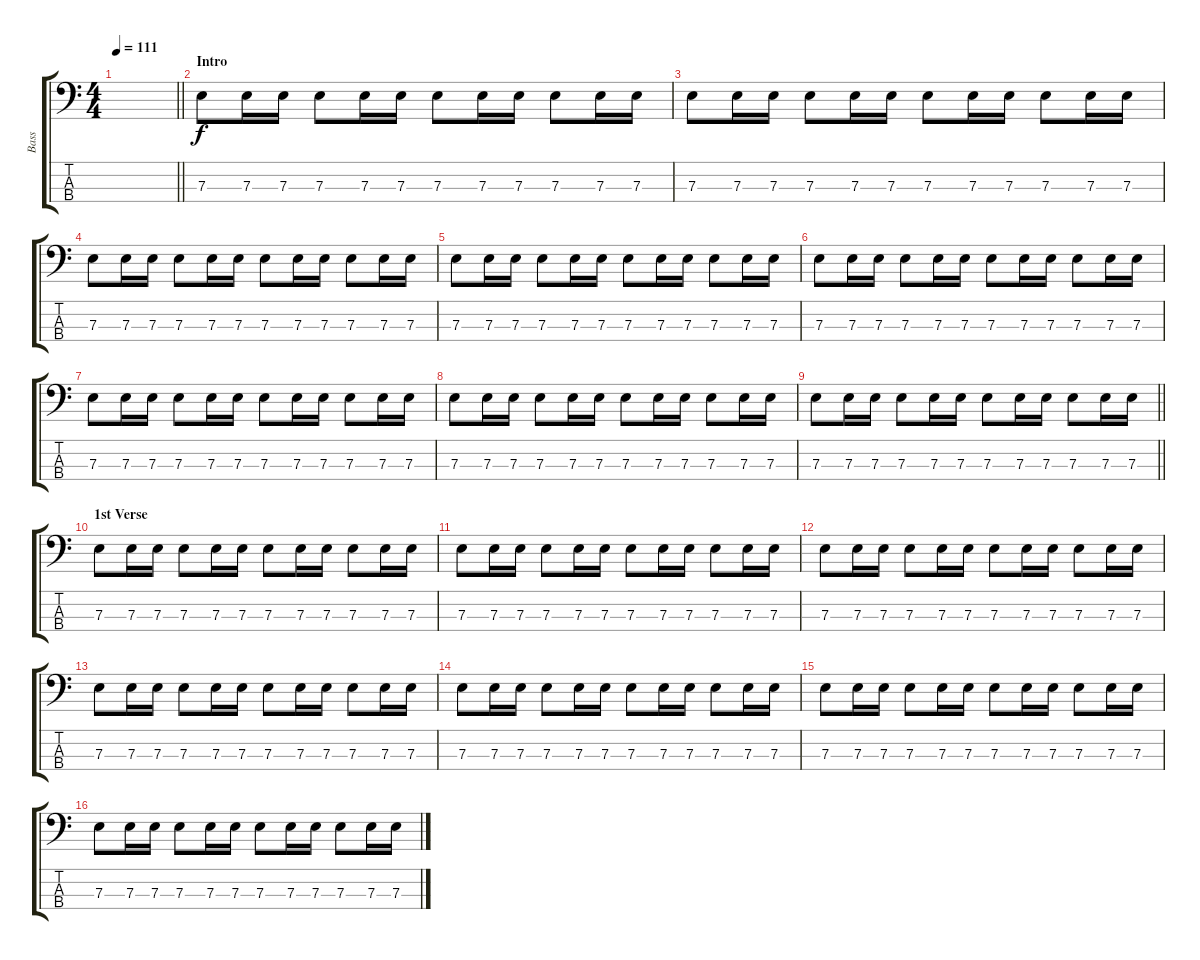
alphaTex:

\track ("Bass" "Bass") {instrument electricbassfinger}
\staff {score tabs}
\tuning (G2 D2 A1 E1) {hide}
\ts (4 4)
\tempo 111
\clef f4
\barLineRight lightlight
\ks c
|
\section ("" "Intro")
7.3.8 7.3.16 7.3.16 7.3.8 7.3.16 7.3.16 7.3.8 7.3.16 7.3.16 7.3.8 7.3.16 7.3.16 |
7.3.8 7.3.16 7.3.16 7.3.8 7.3.16 7.3.16 7.3.8 7.3.16 7.3.16 7.3.8 7.3.16 7.3.16 |
7.3.8 7.3.16 7.3.16 7.3.8 7.3.16 7.3.16 7.3.8 7.3.16 7.3.16 7.3.8 7.3.16 7.3.16 |
7.3.8 7.3.16 7.3.16 7.3.8 7.3.16 7.3.16 7.3.8 7.3.16 7.3.16 7.3.8 7.3.16 7.3.16 |
7.3.8 7.3.16 7.3.16 7.3.8 7.3.16 7.3.16 7.3.8 7.3.16 7.3.16 7.3.8 7.3.16 7.3.16 |
7.3.8 7.3.16 7.3.16 7.3.8 7.3.16 7.3.16 7.3.8 7.3.16 7.3.16 7.3.8 7.3.16 7.3.16 |
7.3.8 7.3.16 7.3.16 7.3.8 7.3.16 7.3.16 7.3.8 7.3.16 7.3.16 7.3.8 7.3.16 7.3.16 |
\barLineRight lightlight
7.3.8 7.3.16 7.3.16 7.3.8 7.3.16 7.3.16 7.3.8 7.3.16 7.3.16 7.3.8 7.3.16 7.3.16 |
\section ("" "1st Verse")
7.3.8 7.3.16 7.3.16 7.3.8 7.3.16 7.3.16 7.3.8 7.3.16 7.3.16 7.3.8 7.3.16 7.3.16 |
7.3.8 7.3.16 7.3.16 7.3.8 7.3.16 7.3.16 7.3.8 7.3.16 7.3.16 7.3.8 7.3.16 7.3.16 |
7.3.8 7.3.16 7.3.16 7.3.8 7.3.16 7.3.16 7.3.8 7.3.16 7.3.16 7.3.8 7.3.16 7.3.16 |
7.3.8 7.3.16 7.3.16 7.3.8 7.3.16 7.3.16 7.3.8 7.3.16 7.3.16 7.3.8 7.3.16 7.3.16 |
7.3.8 7.3.16 7.3.16 7.3.8 7.3.16 7.3.16 7.3.8 7.3.16 7.3.16 7.3.8 7.3.16 7.3.16 |
7.3.8 7.3.16 7.3.16 7.3.8 7.3.16 7.3.16 7.3.8 7.3.16 7.3.16 7.3.8 7.3.16 7.3.16 |
7.3.8 7.3.16 7.3.16 7.3.8 7.3.16 7.3.16 7.3.8 7.3.16 7.3.16 7.3.8 7.3.16 7.3.16
